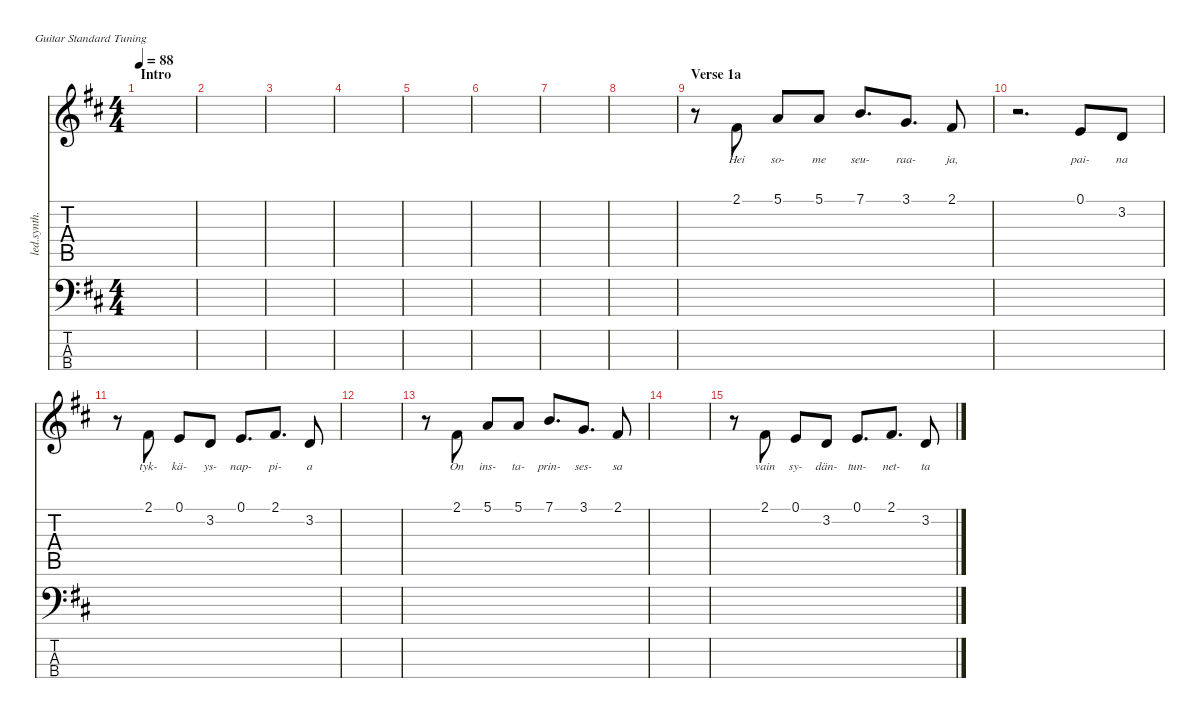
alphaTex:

\defaultSystemsLayout 4
\hideDynamics
\bracketExtendMode nobrackets
\otherSystemsTrackNameOrientation horizontal
\track ("Vocal" "led.synth.") {instrument lead6voice}
\staff {score tabs}
\tuning (E4 B3 G3 D3 A2 E2)
\ts (4 4)
\section ("" "Intro")
\tempo 88
\clef g2
\ks d
|
|
|
|
|
|
|
|
\section ("" "Verse 1a")
r.8{beam Down} 2.1{acc #}.8{lyrics (0 "Hei") lyrics (1 "") lyrics (2 "") lyrics (3 "") lyrics (4 "") beam Up} 5.1{acc forcenatural}.8{lyrics (0 "so-") lyrics (1 "") lyrics (2 "") lyrics (3 "") lyrics (4 "") beam Up} 5.1{acc forcenatural}.8{lyrics (0 "me") lyrics (1 "") lyrics (2 "") lyrics (3 "") lyrics (4 "") beam Up} 7.1{acc forcenatural}.8{d lyrics (0 "seu-") lyrics (1 "") lyrics (2 "") lyrics (3 "") lyrics (4 "") beam Up} 3.1{acc forcenatural}.8{d lyrics (0 "raa-") lyrics (1 "") lyrics (2 "") lyrics (3 "") lyrics (4 "") beam Up} 2.1{acc #}.8{lyrics (0 "ja,") lyrics (1 "") lyrics (2 "") lyrics (3 "") lyrics (4 "") beam Up} |
r.2{d beam Down} 0.1{acc forcenatural}.8{lyrics (0 "pai-") lyrics (1 "") lyrics (2 "") lyrics (3 "") lyrics (4 "") beam Up} 3.2{acc forcenatural}.8{lyrics (0 "na") lyrics (1 "") lyrics (2 "") lyrics (3 "") lyrics (4 "") beam Up} |
r.8{beam Down} 2.1{acc #}.8{lyrics (0 "tyk-") lyrics (1 "") lyrics (2 "") lyrics (3 "") lyrics (4 "") beam Up} 0.1{acc forcenatural}.8{lyrics (0 "kä-") lyrics (1 "") lyrics (2 "") lyrics (3 "") lyrics (4 "") beam Up} 3.2{acc forcenatural}.8{lyrics (0 "ys-") lyrics (1 "") lyrics (2 "") lyrics (3 "") lyrics (4 "") beam Up} 0.1{acc forcenatural}.8{d lyrics (0 "nap-") lyrics (1 "") lyrics (2 "") lyrics (3 "") lyrics (4 "") beam Up} 2.1{acc #}.8{d lyrics (0 "pi-") lyrics (1 "") lyrics (2 "") lyrics (3 "") lyrics (4 "") beam Up} 3.2{acc forcenatural}.8{lyrics (0 "a") lyrics (1 "") lyrics (2 "") lyrics (3 "") lyrics (4 "") beam Up} |
|
r.8{beam Down} 2.1{acc #}.8{lyrics (0 "On") lyrics (1 "") lyrics (2 "") lyrics (3 "") lyrics (4 "") beam Up} 5.1{acc forcenatural}.8{lyrics (0 "ins-") lyrics (1 "") lyrics (2 "") lyrics (3 "") lyrics (4 "") beam Up} 5.1{acc forcenatural}.8{lyrics (0 "ta-") lyrics (1 "") lyrics (2 "") lyrics (3 "") lyrics (4 "") beam Up} 7.1{acc forcenatural}.8{d lyrics (0 "prin-") lyrics (1 "") lyrics (2 "") lyrics (3 "") lyrics (4 "") beam Up} 3.1{acc forcenatural}.8{d lyrics (0 "ses-") lyrics (1 "") lyrics (2 "") lyrics (3 "") lyrics (4 "") beam Up} 2.1{acc #}.8{lyrics (0 "sa") lyrics (1 "") lyrics (2 "") lyrics (3 "") lyrics (4 "") beam Up} |
|
r.8{beam Down} 2.1{acc #}.8{lyrics (0 "vain") lyrics (1 "") lyrics (2 "") lyrics (3 "") lyrics (4 "") beam Up} 0.1{acc forcenatural}.8{lyrics (0 "sy-") lyrics (1 "") lyrics (2 "") lyrics (3 "") lyrics (4 "") beam Up} 3.2{acc forcenatural}.8{lyrics (0 "dän-") lyrics (1 "") lyrics (2 "") lyrics (3 "") lyrics (4 "") beam Up} 0.1{acc forcenatural}.8{d lyrics (0 "tun-") lyrics (1 "") lyrics (2 "") lyrics (3 "") lyrics (4 "") beam Up} 2.1{acc #}.8{d lyrics (0 "net-") lyrics (1 "") lyrics (2 "") lyrics (3 "") lyrics (4 "") beam Up} 3.2{acc forcenatural}.8{lyrics (0 "ta") lyrics (1 "") lyrics (2 "") lyrics (3 "") lyrics (4 "") beam Up} |
\staff {score tabs}
\tuning (G2 D2 A1 E1)
\clef f4
\ottava regular
\simile none
\ks d
|
|
|
|
|
|
|
|
|
|
|
|
|
|
|
